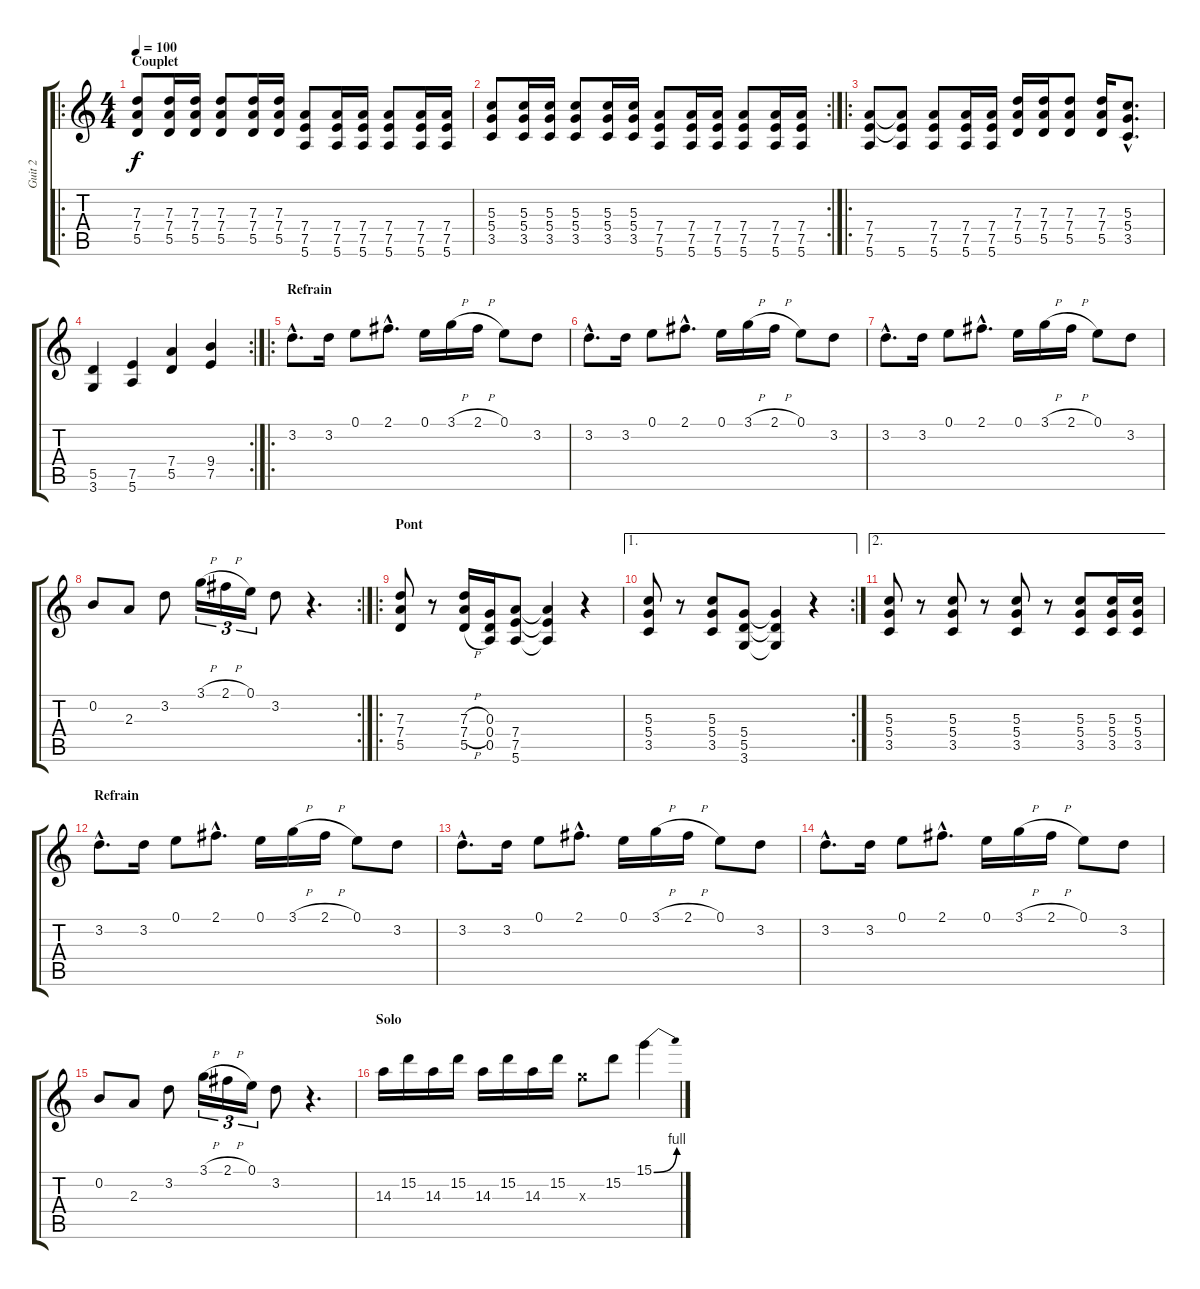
\track ("Guit 2" "Guit 2") {instrument overdrivenguitar}
\staff {score tabs}
\tuning (E4 B3 G3 D3 A2 E2) {hide}
\ro
\ts (4 4)
\section ("" "Couplet")
\tempo 100
\clef g2
\ks c
(7.3 7.4 5.5).8{dy f volume 9} (7.3 7.4 5.5).16 (7.3 7.4 5.5).16 (7.3 7.4 5.5).8 (7.3 7.4 5.5).16 (7.3 7.4 5.5).16 (7.4 7.5 5.6).8 (7.4 7.5 5.6).16 (7.4 7.5 5.6).16 (7.4 7.5 5.6).8 (7.4 7.5 5.6).16 (7.4 7.5 5.6).16 |
\rc 2
(5.3 5.4 3.5).8 (5.3 5.4 3.5).16 (5.3 5.4 3.5).16 (5.3 5.4 3.5).8 (5.3 5.4 3.5).16 (5.3 5.4 3.5).16 (7.4 7.5 5.6).8 (7.4 7.5 5.6).16 (7.4 7.5 5.6).16 (7.4 7.5 5.6).8 (7.4 7.5 5.6).16 (7.4 7.5 5.6).16 |
\ro
(7.4 7.5 5.6).8 (7.4{t} 7.5{t} 5.6).8 (7.4 7.5 5.6).8 (7.4 7.5 5.6).16 (7.4 7.5 5.6).16 (7.3 7.4 5.5).16 (7.3 7.4 5.5).16 (7.3 7.4 5.5).8 (7.3 7.4 5.5).16 (5.3{hac} 5.4{hac} 3.5{hac}).8{d} |
\rc 2
(5.5 3.6).4 (7.5 5.6).4 (7.4 5.5).4 (9.4 7.5).4 |
\ro
\section ("" "Refrain")
3.2{hac}.8{d volume 16} 3.2.16 0.1.8 2.1{hac}.8{d} 0.1.16 3.1{h}.16 2.1{h}.16 0.1.8 3.2.8 |
3.2{hac}.8{d instrument overdrivenguitar} 3.2.16 0.1.8 2.1{hac}.8{d} 0.1.16 3.1{h}.16 2.1{h}.16 0.1.8 3.2.8 |
3.2{hac}.8{d instrument overdrivenguitar} 3.2.16 0.1.8 2.1{hac}.8{d} 0.1.16 3.1{h}.16 2.1{h}.16 0.1.8 3.2.8 |
\rc 2
0.2.8 2.3.8 3.2.8 3.1{h}.16{tu (3 2)} 2.1{h}.16{tu (3 2)} 0.1.16{tu (3 2)} 3.2.8 r.4{d} |
\ro
\section ("" "Pont")
(7.3 7.4 5.5).8 r.8 (7.3{h} 7.4{h} 5.5{h}).16 (0.3 0.4 0.5).16 (7.4 7.5 5.6).8 (7.4{t} 7.5{t} 5.6{t}).4 r.4 |
\ae 1
\rc 2
(5.3 5.4 3.5).8 r.8 (5.3 5.4 3.5).8 (5.4 5.5 3.6).8 (5.4{t} 5.5{t} 3.6{t}).4 r.4 |
\ae 2
(5.3 5.4 3.5).8 r.8 (5.3 5.4 3.5).8 r.8 (5.3 5.4 3.5).8 r.8 (5.3 5.4 3.5).8 (5.3 5.4 3.5).16 (5.3 5.4 3.5).16 |
\section ("" "Refrain")
3.2{hac}.8{d volume 16} 3.2.16 0.1.8 2.1{hac}.8{d} 0.1.16 3.1{h}.16 2.1{h}.16 0.1.8 3.2.8 |
3.2{hac}.8{d instrument overdrivenguitar} 3.2.16 0.1.8 2.1{hac}.8{d} 0.1.16 3.1{h}.16 2.1{h}.16 0.1.8 3.2.8 |
3.2{hac}.8{d instrument overdrivenguitar} 3.2.16 0.1.8 2.1{hac}.8{d} 0.1.16 3.1{h}.16 2.1{h}.16 0.1.8 3.2.8 |
0.2.8 2.3.8 3.2.8 3.1{h}.16{tu (3 2)} 2.1{h}.16{tu (3 2)} 0.1.16{tu (3 2)} 3.2.8 r.4{d} |
\section ("" "Solo")
14.3.16 15.2.16 14.3.16 15.2.16 14.3.16 15.2.16 14.3.16 15.2.16 12.3{x}.8 15.2.8 15.1{be (bend 0 0 60 4)}.4
